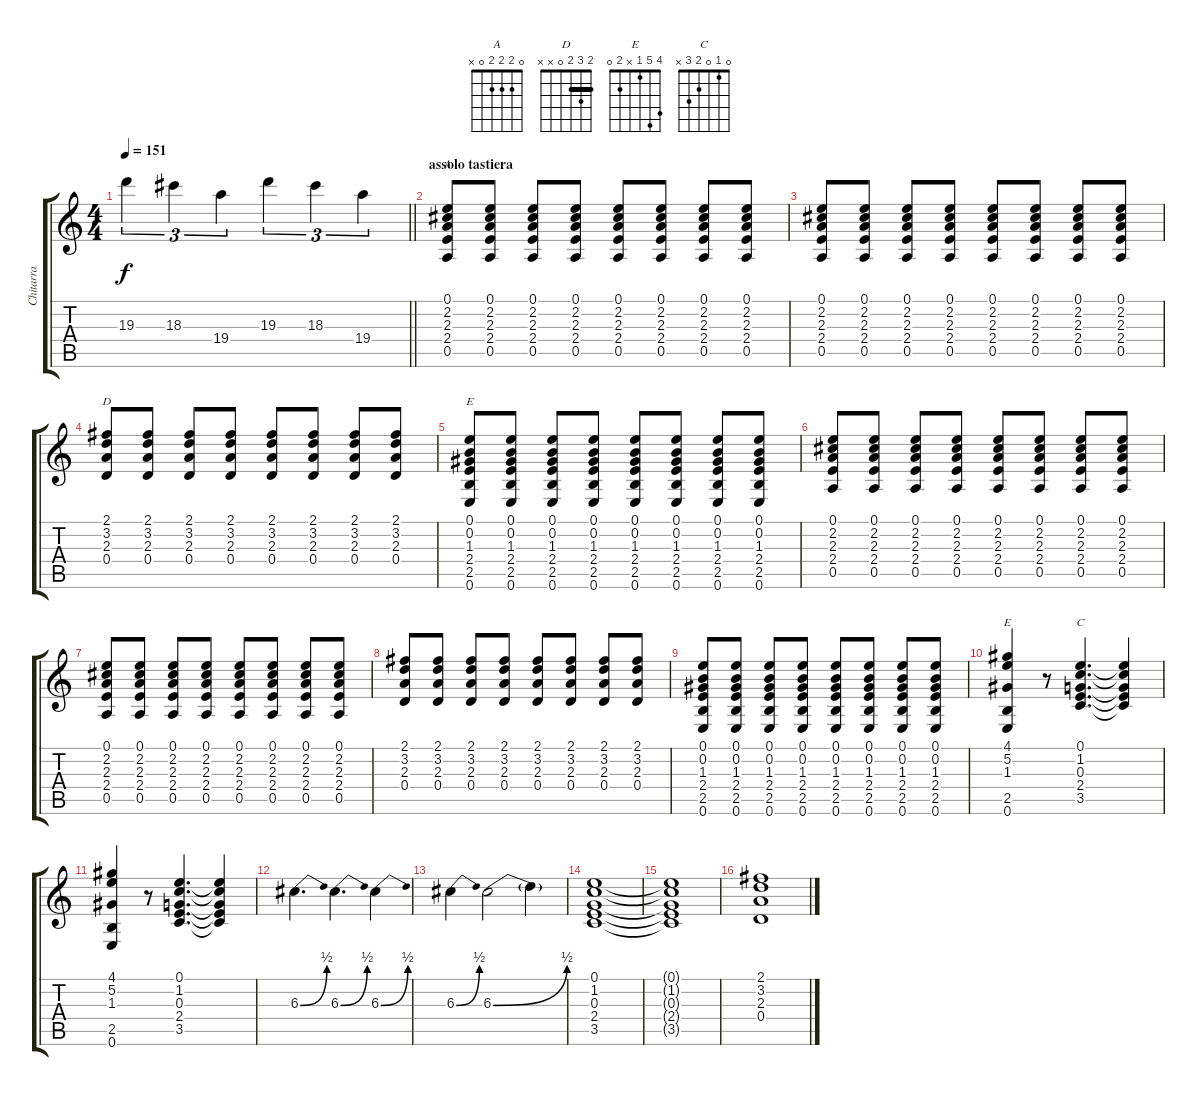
\track ("Chitarra" "Chitarra") {instrument distortionguitar}
\staff {score tabs}
\tuning (E4 B3 G3 D3 A2 E2) {hide}
\chord ("A" 0 2 2 2 0 x)
\chord ("D" 2 3 2 0 x x) {barre 2}
\chord ("E" 0 0 1 2 2 0)
\chord ("E" 4 5 1 x 2 0)
\chord ("C" 0 1 0 2 3 x)
\ts (4 4)
\tempo 151
\clef g2
\barLineRight lightlight
\ks c
19.3.4{tu (3 2) dy f} 18.3.4{tu (3 2)} 19.4.4{tu (3 2)} 19.3.4{tu (3 2)} 18.3.4{tu (3 2)} 19.4.4{tu (3 2)} |
\section ("" "assolo tastiera")
(0.1 2.2 2.3 2.4 0.5).8{ch "A"} (0.1 2.2 2.3 2.4 0.5).8 (0.1 2.2 2.3 2.4 0.5).8 (0.1 2.2 2.3 2.4 0.5).8 (0.1 2.2 2.3 2.4 0.5).8 (0.1 2.2 2.3 2.4 0.5).8 (0.1 2.2 2.3 2.4 0.5).8 (0.1 2.2 2.3 2.4 0.5).8 |
(0.1 2.2 2.3 2.4 0.5).8 (0.1 2.2 2.3 2.4 0.5).8 (0.1 2.2 2.3 2.4 0.5).8 (0.1 2.2 2.3 2.4 0.5).8 (0.1 2.2 2.3 2.4 0.5).8 (0.1 2.2 2.3 2.4 0.5).8 (0.1 2.2 2.3 2.4 0.5).8 (0.1 2.2 2.3 2.4 0.5).8 |
(2.1 3.2 2.3 0.4).8{ch "D"} (2.1 3.2 2.3 0.4).8 (2.1 3.2 2.3 0.4).8 (2.1 3.2 2.3 0.4).8 (2.1 3.2 2.3 0.4).8 (2.1 3.2 2.3 0.4).8 (2.1 3.2 2.3 0.4).8 (2.1 3.2 2.3 0.4).8 |
(0.1 0.2 1.3 2.4 2.5 0.6).8{ch "E"} (0.1 0.2 1.3 2.4 2.5 0.6).8 (0.1 0.2 1.3 2.4 2.5 0.6).8 (0.1 0.2 1.3 2.4 2.5 0.6).8 (0.1 0.2 1.3 2.4 2.5 0.6).8 (0.1 0.2 1.3 2.4 2.5 0.6).8 (0.1 0.2 1.3 2.4 2.5 0.6).8 (0.1 0.2 1.3 2.4 2.5 0.6).8 |
(0.1 2.2 2.3 2.4 0.5).8 (0.1 2.2 2.3 2.4 0.5).8 (0.1 2.2 2.3 2.4 0.5).8 (0.1 2.2 2.3 2.4 0.5).8 (0.1 2.2 2.3 2.4 0.5).8 (0.1 2.2 2.3 2.4 0.5).8 (0.1 2.2 2.3 2.4 0.5).8 (0.1 2.2 2.3 2.4 0.5).8 |
(0.1 2.2 2.3 2.4 0.5).8 (0.1 2.2 2.3 2.4 0.5).8 (0.1 2.2 2.3 2.4 0.5).8 (0.1 2.2 2.3 2.4 0.5).8 (0.1 2.2 2.3 2.4 0.5).8 (0.1 2.2 2.3 2.4 0.5).8 (0.1 2.2 2.3 2.4 0.5).8 (0.1 2.2 2.3 2.4 0.5).8 |
(2.1 3.2 2.3 0.4).8 (2.1 3.2 2.3 0.4).8 (2.1 3.2 2.3 0.4).8 (2.1 3.2 2.3 0.4).8 (2.1 3.2 2.3 0.4).8 (2.1 3.2 2.3 0.4).8 (2.1 3.2 2.3 0.4).8 (2.1 3.2 2.3 0.4).8 |
(0.1 0.2 1.3 2.4 2.5 0.6).8 (0.1 0.2 1.3 2.4 2.5 0.6).8 (0.1 0.2 1.3 2.4 2.5 0.6).8 (0.1 0.2 1.3 2.4 2.5 0.6).8 (0.1 0.2 1.3 2.4 2.5 0.6).8 (0.1 0.2 1.3 2.4 2.5 0.6).8 (0.1 0.2 1.3 2.4 2.5 0.6).8 (0.1 0.2 1.3 2.4 2.5 0.6).8 |
(4.1 5.2 1.3 2.5 0.6).4{ch "E"} r.8 (0.1 1.2 0.3 2.4 3.5).4{d ch "C"} (0.1{t} 1.2{t} 0.3{t} 2.4{t} 3.5{t}).4 |
(4.1 5.2 1.3 2.5 0.6).4 r.8 (0.1 1.2 0.3 2.4 3.5).4{d} (0.1{t} 1.2{t} 0.3{t} 2.4{t} 3.5{t}).4 |
6.3{be (bend 0 0 60 2)}.4{d} 6.3{be (bend 0 0 60 2)}.4{d} 6.3{be (bend 0 0 60 2)}.4 |
6.3{be (bend 0 0 60 2)}.4 6.3{be (bend 0 0 60 2)}.2 6.3{t}.4 |
(0.1 1.2 0.3 2.4 3.5).1 |
(0.1{t} 1.2{t} 0.3{t} 2.4{t} 3.5{t}).1 |
(2.1 3.2 2.3 0.4).1
